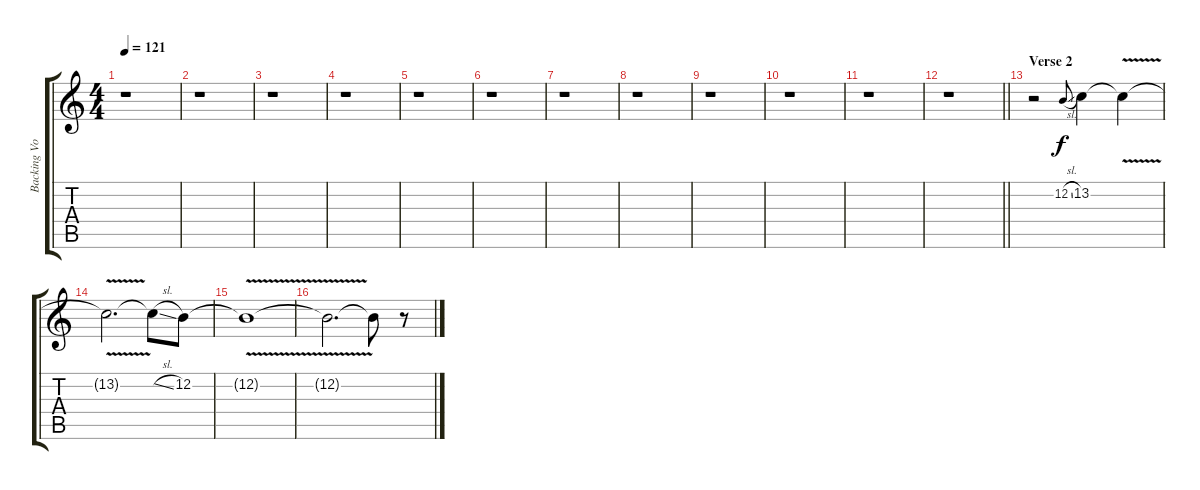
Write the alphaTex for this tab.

\track ("Backing Vocals 2" "Backing Vo") {instrument sopranosax}
\staff {score tabs}
\tuning (E4 B3 G3 D3 A2 E2) {hide}
\ts (4 4)
\tempo 121
\clef g2
\ks c
r.1{dy f} |
r.1 |
r.1 |
r.1 |
r.1 |
r.1 |
r.1 |
r.1 |
r.1 |
r.1 |
r.1 |
\barLineRight lightlight
r.1 |
\section ("" "Verse 2")
r.2 12.2{sl}.8{gr onbeat} 13.2.4 13.2{v t}.4 |
13.2{t}.2{d} 13.2{sl t}.8 12.2.8 |
12.2{v t}.1 |
12.2{t}.2{d} 12.2{t}.8 r.8
